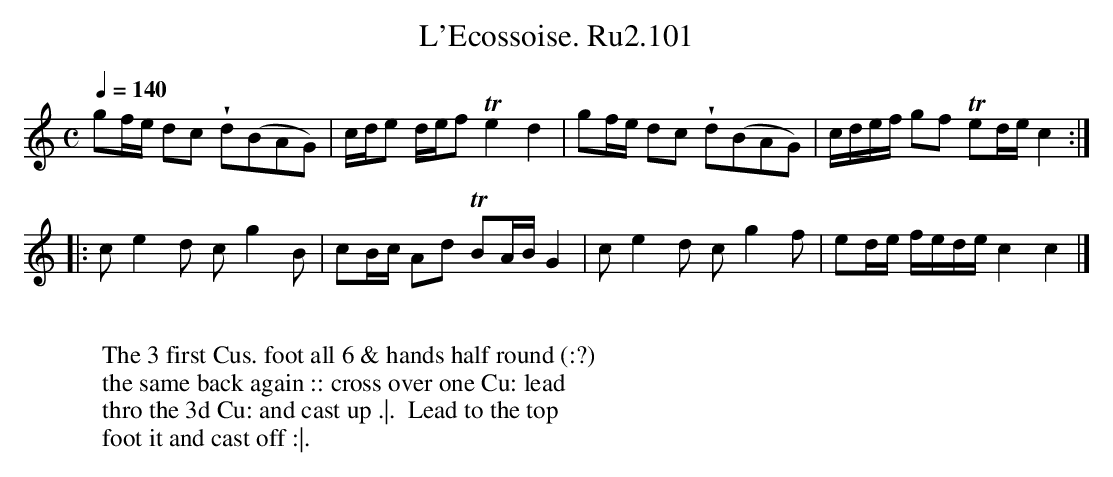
X:1
T:L'Ecossoise. Ru2.101
L:1/8
M:C
Q:1/4=140
K:C
gf/e/ dc !wedge!d(BAG)|c/d/e d/e/f Te2d2|gf/e/ dc !wedge!d(BAG)| c/d/e/f/ gf Ted/e/ c2 :|
|: ce2 d c g2B|cB/c/ Ad TBA/B/ G2|ce2 d c g2f|ed/e/ f/e/d/e/ c2c2|]
W:
W: The 3 first Cus. foot all 6 & hands half round (:?)
W: the same back again :: cross over one Cu: lead
W: thro the 3d Cu: and cast up .|.  Lead to the top
W: foot it and cast off :|.
